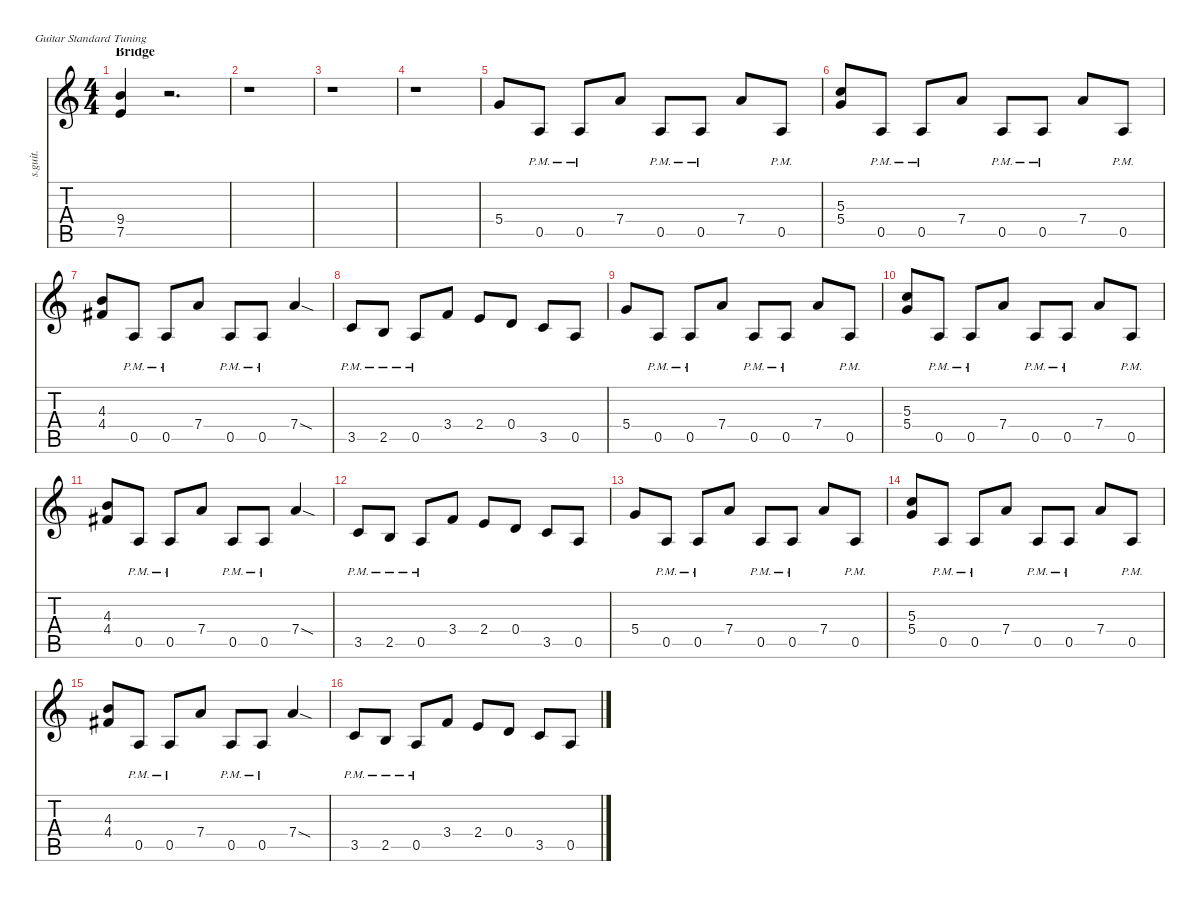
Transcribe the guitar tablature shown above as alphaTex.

\defaultSystemsLayout 4
\hideDynamics
\bracketExtendMode nobrackets
\track ("Kirk Hammett - Lead Guitar" "s.guit.") {instrument distortionguitar}
\staff {score tabs}
\tuning (E4 B3 G3 D3 A2 E2)
\ts (4 4)
\section ("" "Bridge")
\tempo (208 hide)
\clef g2
\ks c
(9.4 7.5).4{lyrics (0 "") lyrics (1 "") lyrics (2 "") lyrics (3 "") lyrics (4 "") dy f} r.2{d} |
r.1 |
r.1 |
r.1 |
5.4.8{lyrics (0 "") lyrics (1 "") lyrics (2 "") lyrics (3 "") lyrics (4 "")} 0.5{pm}.8{lyrics (0 "") lyrics (1 "") lyrics (2 "") lyrics (3 "") lyrics (4 "")} 0.5{pm}.8{lyrics (0 "") lyrics (1 "") lyrics (2 "") lyrics (3 "") lyrics (4 "")} 7.4.8{lyrics (0 "") lyrics (1 "") lyrics (2 "") lyrics (3 "") lyrics (4 "")} 0.5{pm}.8{lyrics (0 "") lyrics (1 "") lyrics (2 "") lyrics (3 "") lyrics (4 "")} 0.5{pm}.8{lyrics (0 "") lyrics (1 "") lyrics (2 "") lyrics (3 "") lyrics (4 "")} 7.4.8{lyrics (0 "") lyrics (1 "") lyrics (2 "") lyrics (3 "") lyrics (4 "")} 0.5{pm}.8{lyrics (0 "") lyrics (1 "") lyrics (2 "") lyrics (3 "") lyrics (4 "")} |
(5.3 5.4).8{lyrics (0 "") lyrics (1 "") lyrics (2 "") lyrics (3 "") lyrics (4 "")} 0.5{pm}.8{lyrics (0 "") lyrics (1 "") lyrics (2 "") lyrics (3 "") lyrics (4 "")} 0.5{pm}.8{lyrics (0 "") lyrics (1 "") lyrics (2 "") lyrics (3 "") lyrics (4 "")} 7.4.8{lyrics (0 "") lyrics (1 "") lyrics (2 "") lyrics (3 "") lyrics (4 "")} 0.5{pm}.8{lyrics (0 "") lyrics (1 "") lyrics (2 "") lyrics (3 "") lyrics (4 "")} 0.5{pm}.8{lyrics (0 "") lyrics (1 "") lyrics (2 "") lyrics (3 "") lyrics (4 "")} 7.4.8{lyrics (0 "") lyrics (1 "") lyrics (2 "") lyrics (3 "") lyrics (4 "")} 0.5{pm}.8{lyrics (0 "") lyrics (1 "") lyrics (2 "") lyrics (3 "") lyrics (4 "")} |
(4.3 4.4{acc #}).8{lyrics (0 "") lyrics (1 "") lyrics (2 "") lyrics (3 "") lyrics (4 "")} 0.5{pm}.8{lyrics (0 "") lyrics (1 "") lyrics (2 "") lyrics (3 "") lyrics (4 "")} 0.5{pm}.8{lyrics (0 "") lyrics (1 "") lyrics (2 "") lyrics (3 "") lyrics (4 "")} 7.4.8{lyrics (0 "") lyrics (1 "") lyrics (2 "") lyrics (3 "") lyrics (4 "")} 0.5{pm}.8{lyrics (0 "") lyrics (1 "") lyrics (2 "") lyrics (3 "") lyrics (4 "")} 0.5{pm}.8{lyrics (0 "") lyrics (1 "") lyrics (2 "") lyrics (3 "") lyrics (4 "")} 7.4{sod}.4{lyrics (0 "") lyrics (1 "") lyrics (2 "") lyrics (3 "") lyrics (4 "")} |
3.5{pm}.8{lyrics (0 "") lyrics (1 "") lyrics (2 "") lyrics (3 "") lyrics (4 "")} 2.5{pm}.8{lyrics (0 "") lyrics (1 "") lyrics (2 "") lyrics (3 "") lyrics (4 "")} 0.5{pm}.8{lyrics (0 "") lyrics (1 "") lyrics (2 "") lyrics (3 "") lyrics (4 "")} 3.4.8{lyrics (0 "") lyrics (1 "") lyrics (2 "") lyrics (3 "") lyrics (4 "")} 2.4.8{lyrics (0 "") lyrics (1 "") lyrics (2 "") lyrics (3 "") lyrics (4 "")} 0.4.8{lyrics (0 "") lyrics (1 "") lyrics (2 "") lyrics (3 "") lyrics (4 "")} 3.5.8{lyrics (0 "") lyrics (1 "") lyrics (2 "") lyrics (3 "") lyrics (4 "")} 0.5.8{lyrics (0 "") lyrics (1 "") lyrics (2 "") lyrics (3 "") lyrics (4 "")} |
5.4.8{lyrics (0 "") lyrics (1 "") lyrics (2 "") lyrics (3 "") lyrics (4 "")} 0.5{pm}.8{lyrics (0 "") lyrics (1 "") lyrics (2 "") lyrics (3 "") lyrics (4 "")} 0.5{pm}.8{lyrics (0 "") lyrics (1 "") lyrics (2 "") lyrics (3 "") lyrics (4 "")} 7.4.8{lyrics (0 "") lyrics (1 "") lyrics (2 "") lyrics (3 "") lyrics (4 "")} 0.5{pm}.8{lyrics (0 "") lyrics (1 "") lyrics (2 "") lyrics (3 "") lyrics (4 "")} 0.5{pm}.8{lyrics (0 "") lyrics (1 "") lyrics (2 "") lyrics (3 "") lyrics (4 "")} 7.4.8{lyrics (0 "") lyrics (1 "") lyrics (2 "") lyrics (3 "") lyrics (4 "")} 0.5{pm}.8{lyrics (0 "") lyrics (1 "") lyrics (2 "") lyrics (3 "") lyrics (4 "")} |
(5.3 5.4).8{lyrics (0 "") lyrics (1 "") lyrics (2 "") lyrics (3 "") lyrics (4 "")} 0.5{pm}.8{lyrics (0 "") lyrics (1 "") lyrics (2 "") lyrics (3 "") lyrics (4 "")} 0.5{pm}.8{lyrics (0 "") lyrics (1 "") lyrics (2 "") lyrics (3 "") lyrics (4 "")} 7.4.8{lyrics (0 "") lyrics (1 "") lyrics (2 "") lyrics (3 "") lyrics (4 "")} 0.5{pm}.8{lyrics (0 "") lyrics (1 "") lyrics (2 "") lyrics (3 "") lyrics (4 "")} 0.5{pm}.8{lyrics (0 "") lyrics (1 "") lyrics (2 "") lyrics (3 "") lyrics (4 "")} 7.4.8{lyrics (0 "") lyrics (1 "") lyrics (2 "") lyrics (3 "") lyrics (4 "")} 0.5{pm}.8{lyrics (0 "") lyrics (1 "") lyrics (2 "") lyrics (3 "") lyrics (4 "")} |
(4.3 4.4{acc #}).8{lyrics (0 "") lyrics (1 "") lyrics (2 "") lyrics (3 "") lyrics (4 "")} 0.5{pm}.8{lyrics (0 "") lyrics (1 "") lyrics (2 "") lyrics (3 "") lyrics (4 "")} 0.5{pm}.8{lyrics (0 "") lyrics (1 "") lyrics (2 "") lyrics (3 "") lyrics (4 "")} 7.4.8{lyrics (0 "") lyrics (1 "") lyrics (2 "") lyrics (3 "") lyrics (4 "")} 0.5{pm}.8{lyrics (0 "") lyrics (1 "") lyrics (2 "") lyrics (3 "") lyrics (4 "")} 0.5{pm}.8{lyrics (0 "") lyrics (1 "") lyrics (2 "") lyrics (3 "") lyrics (4 "")} 7.4{sod}.4{lyrics (0 "") lyrics (1 "") lyrics (2 "") lyrics (3 "") lyrics (4 "")} |
3.5{pm}.8{lyrics (0 "") lyrics (1 "") lyrics (2 "") lyrics (3 "") lyrics (4 "")} 2.5{pm}.8{lyrics (0 "") lyrics (1 "") lyrics (2 "") lyrics (3 "") lyrics (4 "")} 0.5{pm}.8{lyrics (0 "") lyrics (1 "") lyrics (2 "") lyrics (3 "") lyrics (4 "")} 3.4.8{lyrics (0 "") lyrics (1 "") lyrics (2 "") lyrics (3 "") lyrics (4 "")} 2.4.8{lyrics (0 "") lyrics (1 "") lyrics (2 "") lyrics (3 "") lyrics (4 "")} 0.4.8{lyrics (0 "") lyrics (1 "") lyrics (2 "") lyrics (3 "") lyrics (4 "")} 3.5.8{lyrics (0 "") lyrics (1 "") lyrics (2 "") lyrics (3 "") lyrics (4 "")} 0.5.8{lyrics (0 "") lyrics (1 "") lyrics (2 "") lyrics (3 "") lyrics (4 "")} |
5.4.8{lyrics (0 "") lyrics (1 "") lyrics (2 "") lyrics (3 "") lyrics (4 "")} 0.5{pm}.8{lyrics (0 "") lyrics (1 "") lyrics (2 "") lyrics (3 "") lyrics (4 "")} 0.5{pm}.8{lyrics (0 "") lyrics (1 "") lyrics (2 "") lyrics (3 "") lyrics (4 "")} 7.4.8{lyrics (0 "") lyrics (1 "") lyrics (2 "") lyrics (3 "") lyrics (4 "")} 0.5{pm}.8{lyrics (0 "") lyrics (1 "") lyrics (2 "") lyrics (3 "") lyrics (4 "")} 0.5{pm}.8{lyrics (0 "") lyrics (1 "") lyrics (2 "") lyrics (3 "") lyrics (4 "")} 7.4.8{lyrics (0 "") lyrics (1 "") lyrics (2 "") lyrics (3 "") lyrics (4 "")} 0.5{pm}.8{lyrics (0 "") lyrics (1 "") lyrics (2 "") lyrics (3 "") lyrics (4 "")} |
(5.3 5.4).8{lyrics (0 "") lyrics (1 "") lyrics (2 "") lyrics (3 "") lyrics (4 "")} 0.5{pm}.8{lyrics (0 "") lyrics (1 "") lyrics (2 "") lyrics (3 "") lyrics (4 "")} 0.5{pm}.8{lyrics (0 "") lyrics (1 "") lyrics (2 "") lyrics (3 "") lyrics (4 "")} 7.4.8{lyrics (0 "") lyrics (1 "") lyrics (2 "") lyrics (3 "") lyrics (4 "")} 0.5{pm}.8{lyrics (0 "") lyrics (1 "") lyrics (2 "") lyrics (3 "") lyrics (4 "")} 0.5{pm}.8{lyrics (0 "") lyrics (1 "") lyrics (2 "") lyrics (3 "") lyrics (4 "")} 7.4.8{lyrics (0 "") lyrics (1 "") lyrics (2 "") lyrics (3 "") lyrics (4 "")} 0.5{pm}.8{lyrics (0 "") lyrics (1 "") lyrics (2 "") lyrics (3 "") lyrics (4 "")} |
(4.3 4.4{acc #}).8{lyrics (0 "") lyrics (1 "") lyrics (2 "") lyrics (3 "") lyrics (4 "")} 0.5{pm}.8{lyrics (0 "") lyrics (1 "") lyrics (2 "") lyrics (3 "") lyrics (4 "")} 0.5{pm}.8{lyrics (0 "") lyrics (1 "") lyrics (2 "") lyrics (3 "") lyrics (4 "")} 7.4.8{lyrics (0 "") lyrics (1 "") lyrics (2 "") lyrics (3 "") lyrics (4 "")} 0.5{pm}.8{lyrics (0 "") lyrics (1 "") lyrics (2 "") lyrics (3 "") lyrics (4 "")} 0.5{pm}.8{lyrics (0 "") lyrics (1 "") lyrics (2 "") lyrics (3 "") lyrics (4 "")} 7.4{sod}.4{lyrics (0 "") lyrics (1 "") lyrics (2 "") lyrics (3 "") lyrics (4 "")} |
3.5{pm}.8{lyrics (0 "") lyrics (1 "") lyrics (2 "") lyrics (3 "") lyrics (4 "")} 2.5{pm}.8{lyrics (0 "") lyrics (1 "") lyrics (2 "") lyrics (3 "") lyrics (4 "")} 0.5{pm}.8{lyrics (0 "") lyrics (1 "") lyrics (2 "") lyrics (3 "") lyrics (4 "")} 3.4.8{lyrics (0 "") lyrics (1 "") lyrics (2 "") lyrics (3 "") lyrics (4 "")} 2.4.8{lyrics (0 "") lyrics (1 "") lyrics (2 "") lyrics (3 "") lyrics (4 "")} 0.4.8{lyrics (0 "") lyrics (1 "") lyrics (2 "") lyrics (3 "") lyrics (4 "")} 3.5.8{lyrics (0 "") lyrics (1 "") lyrics (2 "") lyrics (3 "") lyrics (4 "")} 0.5.8{lyrics (0 "") lyrics (1 "") lyrics (2 "") lyrics (3 "") lyrics (4 "")}
